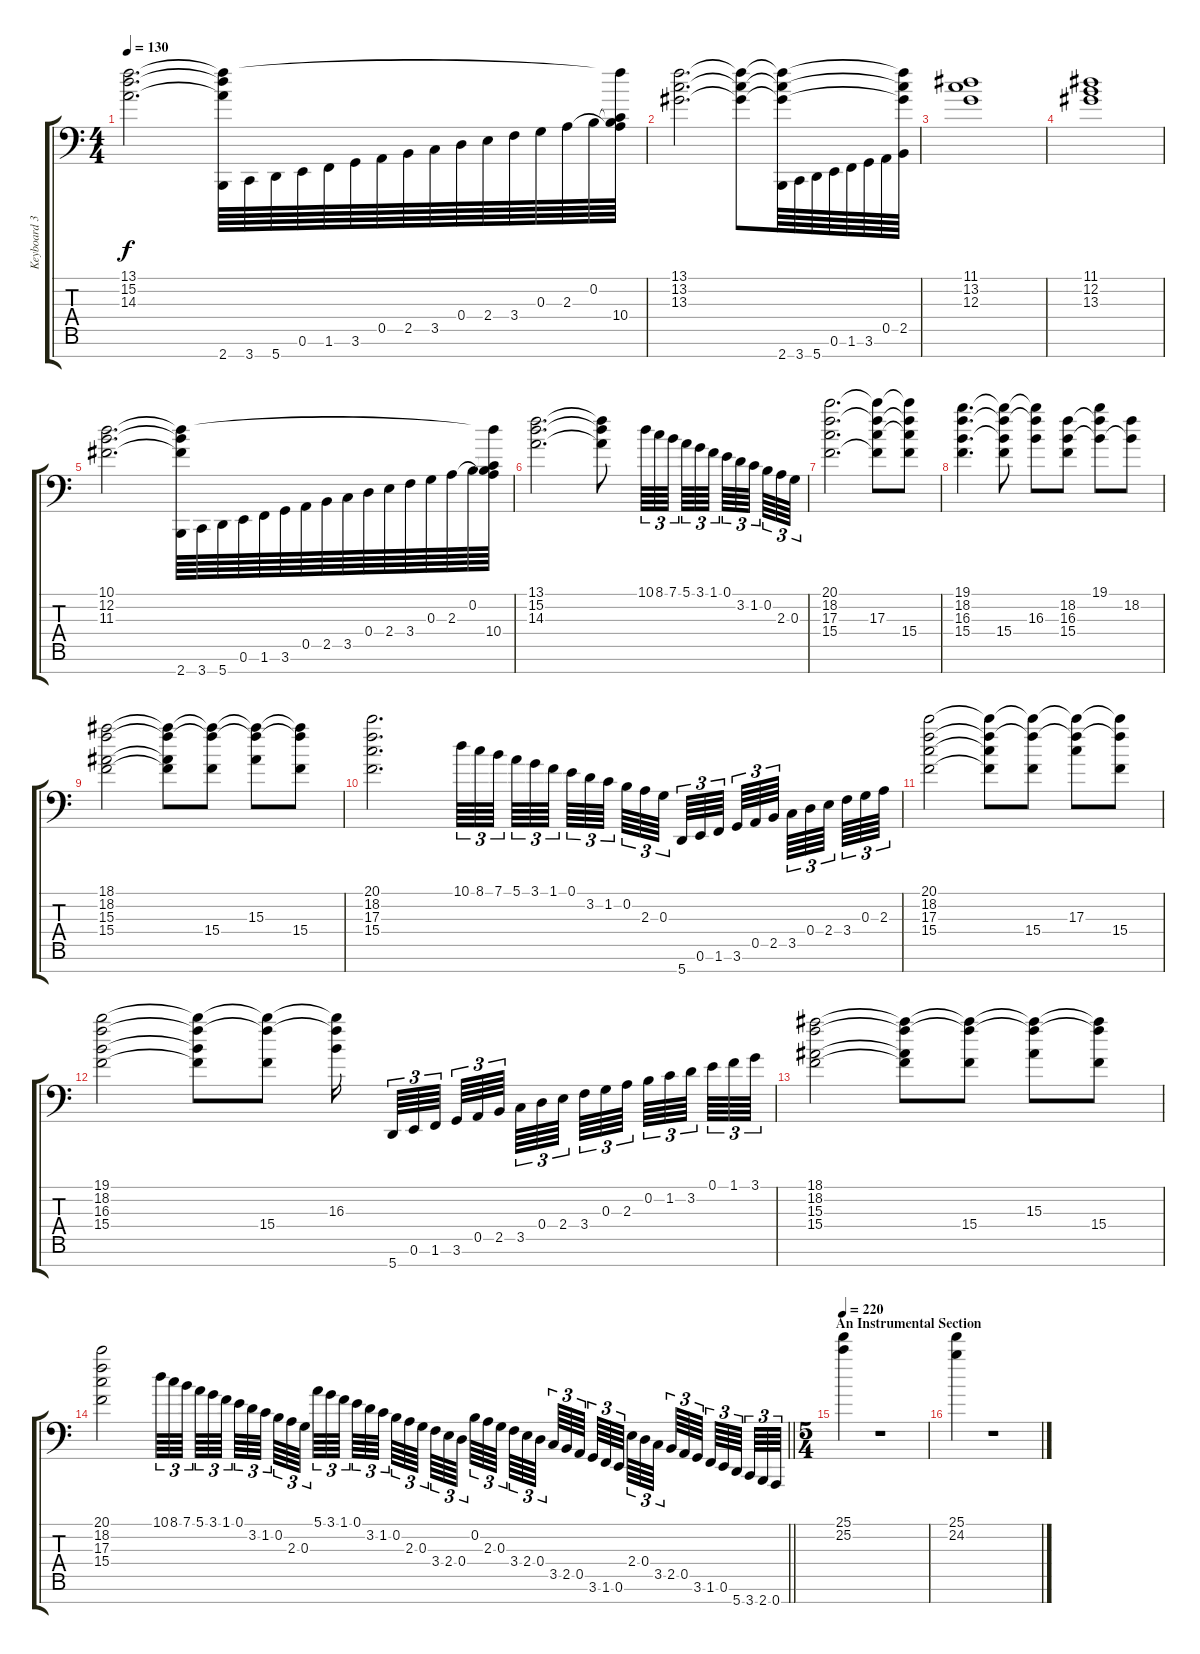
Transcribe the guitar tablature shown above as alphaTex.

\track ("Keyboard 3 (Lead)" "Keyboard 3") {instrument lead2sawtooth}
\staff {score tabs}
\tuning (E4 B3 G3 D3 A2 E2 A1) {hide}
\ts (4 4)
\tempo 130
\clef f4
\ks c
(13.1 15.2 14.3).2{d dy f} (13.1{t} 15.2{t} 14.3{t} 2.7).64 3.7.64 5.7.64 0.6.64 1.6.64 3.6.64 0.5.64 2.5.64 3.5.64 0.4.64 2.4.64 3.4.64 0.3.64 2.3.64 0.2.64 (13.1{t} 0.2{t} 2.3{t} 10.4).64 |
(13.1 13.2 13.3).2{d} (13.1{t} 13.2{t} 13.3{t}).8 (13.1{t} 13.2{t} 13.3{t} 2.7).64 3.7.64 5.7.64 0.6.64 1.6.64 3.6.64 0.5.64 (13.1{t} 13.2{t} 13.3{t} 2.5).64 |
(11.1 13.2 12.3).1 |
(11.1 12.2 13.3).1 |
(10.1 12.2 11.3).2{d} (10.1{t} 12.2{t} 11.3{t} 2.7).64 3.7.64 5.7.64 0.6.64 1.6.64 3.6.64 0.5.64 2.5.64 3.5.64 0.4.64 2.4.64 3.4.64 0.3.64 2.3.64 0.2.64 (10.1{t} 0.2{t} 2.3{t} 10.4).64 |
(13.1 15.2 14.3).2{d} (13.1{t} 15.2{t} 14.3{t}).8 10.1.64{tu (3 2)} 8.1.64{tu (3 2)} 7.1.64{tu (3 2) beam splitsecondary} 5.1.64{tu (3 2)} 3.1.64{tu (3 2)} 1.1.64{tu (3 2) beam splitsecondary} 0.1.64{tu (3 2)} 3.2.64{tu (3 2)} 1.2.64{tu (3 2) beam splitsecondary} 0.2.64{tu (3 2)} 2.3.64{tu (3 2)} 0.3.64{tu (3 2)} |
(20.1 18.2 17.3 15.4).2{d} (20.1{t} 18.2{t} 17.3 15.4{t}).8 (20.1{t} 18.2{t} 17.3{t} 15.4).8 |
(19.1 18.2 16.3 15.4).4{d} (19.1{t} 18.2{t} 16.3{t} 15.4).8 (19.1{t} 18.2{t} 16.3).8 (18.2 16.3 15.4).8 (19.1 18.2{t} 16.3{t}).8 (18.2 16.3{t}).8 |
(18.1 18.2 15.3 15.4).2 (18.1{t} 18.2{t} 15.3{t} 15.4{t}).8 (18.1{t} 18.2{t} 15.4).8 (18.1{t} 18.2{t} 15.3).8 (18.1{t} 18.2{t} 15.4).8 |
(20.1 18.2 17.3 15.4).2{d} 10.1.64{tu (3 2)} 8.1.64{tu (3 2)} 7.1.64{tu (3 2) beam splitsecondary} 5.1.64{tu (3 2)} 3.1.64{tu (3 2)} 1.1.64{tu (3 2) beam splitsecondary} 0.1.64{tu (3 2)} 3.2.64{tu (3 2)} 1.2.64{tu (3 2) beam splitsecondary} 0.2.64{tu (3 2)} 2.3.64{tu (3 2)} 0.3.64{tu (3 2) beam splitsecondary} 5.7.64{tu (3 2)} 0.6.64{tu (3 2)} 1.6.64{tu (3 2) beam splitsecondary} 3.6.64{tu (3 2)} 0.5.64{tu (3 2)} 2.5.64{tu (3 2) beam splitsecondary} 3.5.64{tu (3 2)} 0.4.64{tu (3 2)} 2.4.64{tu (3 2) beam splitsecondary} 3.4.64{tu (3 2)} 0.3.64{tu (3 2)} 2.3.64{tu (3 2)} |
(20.1 18.2 17.3 15.4).2 (20.1{t} 18.2{t} 17.3{t} 15.4{t}).8 (20.1{t} 18.2{t} 15.4).8 (20.1{t} 18.2{t} 17.3).8 (20.1{t} 18.2{t} 15.4).8 |
(19.1 18.2 16.3 15.4).2 (19.1{t} 18.2{t} 16.3{t} 15.4{t}).8 (19.1{t} 18.2{t} 15.4).8 (19.1{t} 18.2{t} 16.3).16{beam splitsecondary} 5.7.64{tu (3 2)} 0.6.64{tu (3 2)} 1.6.64{tu (3 2) beam splitsecondary} 3.6.64{tu (3 2)} 0.5.64{tu (3 2)} 2.5.64{tu (3 2) beam splitsecondary} 3.5.64{tu (3 2)} 0.4.64{tu (3 2)} 2.4.64{tu (3 2) beam splitsecondary} 3.4.64{tu (3 2)} 0.3.64{tu (3 2)} 2.3.64{tu (3 2) beam splitsecondary} 0.2.64{tu (3 2)} 1.2.64{tu (3 2)} 3.2.64{tu (3 2) beam splitsecondary} 0.1.64{tu (3 2)} 1.1.64{tu (3 2)} 3.1.64{tu (3 2)} |
(18.1 18.2 15.3 15.4).2 (18.1{t} 18.2{t} 15.3{t} 15.4{t}).8 (18.1{t} 18.2{t} 15.4).8 (18.1{t} 18.2{t} 15.3).8 (18.1{t} 18.2{t} 15.4).8 |
\barLineRight lightlight
(20.1 18.2 17.3 15.4).2 10.1.64{tu (3 2)} 8.1.64{tu (3 2)} 7.1.64{tu (3 2) beam splitsecondary} 5.1.64{tu (3 2)} 3.1.64{tu (3 2)} 1.1.64{tu (3 2) beam splitsecondary} 0.1.64{tu (3 2)} 3.2.64{tu (3 2)} 1.2.64{tu (3 2) beam splitsecondary} 0.2.64{tu (3 2)} 2.3.64{tu (3 2)} 0.3.64{tu (3 2) beam splitsecondary} 5.1.64{tu (3 2)} 3.1.64{tu (3 2)} 1.1.64{tu (3 2) beam splitsecondary} 0.1.64{tu (3 2)} 3.2.64{tu (3 2)} 1.2.64{tu (3 2) beam splitsecondary} 0.2.64{tu (3 2)} 2.3.64{tu (3 2)} 0.3.64{tu (3 2) beam splitsecondary} 3.4.64{tu (3 2)} 2.4.64{tu (3 2)} 0.4.64{tu (3 2)} 0.2.64{tu (3 2)} 2.3.64{tu (3 2)} 0.3.64{tu (3 2) beam splitsecondary} 3.4.64{tu (3 2)} 2.4.64{tu (3 2)} 0.4.64{tu (3 2) beam splitsecondary} 3.5.64{tu (3 2)} 2.5.64{tu (3 2)} 0.5.64{tu (3 2) beam splitsecondary} 3.6.64{tu (3 2)} 1.6.64{tu (3 2)} 0.6.64{tu (3 2) beam splitsecondary} 2.4.64{tu (3 2)} 0.4.64{tu (3 2)} 3.5.64{tu (3 2) beam splitsecondary} 2.5.64{tu (3 2)} 0.5.64{tu (3 2)} 3.6.64{tu (3 2) beam splitsecondary} 1.6.64{tu (3 2)} 0.6.64{tu (3 2)} 5.7.64{tu (3 2) beam splitsecondary} 3.7.64{tu (3 2)} 2.7.64{tu (3 2)} 0.7.64{tu (3 2)} |
\ts (5 4)
\section ("" "An Instrumental Section")
\tempo 220
(25.1 25.2).4 r.1 |
(25.1 24.2).4 r.1
